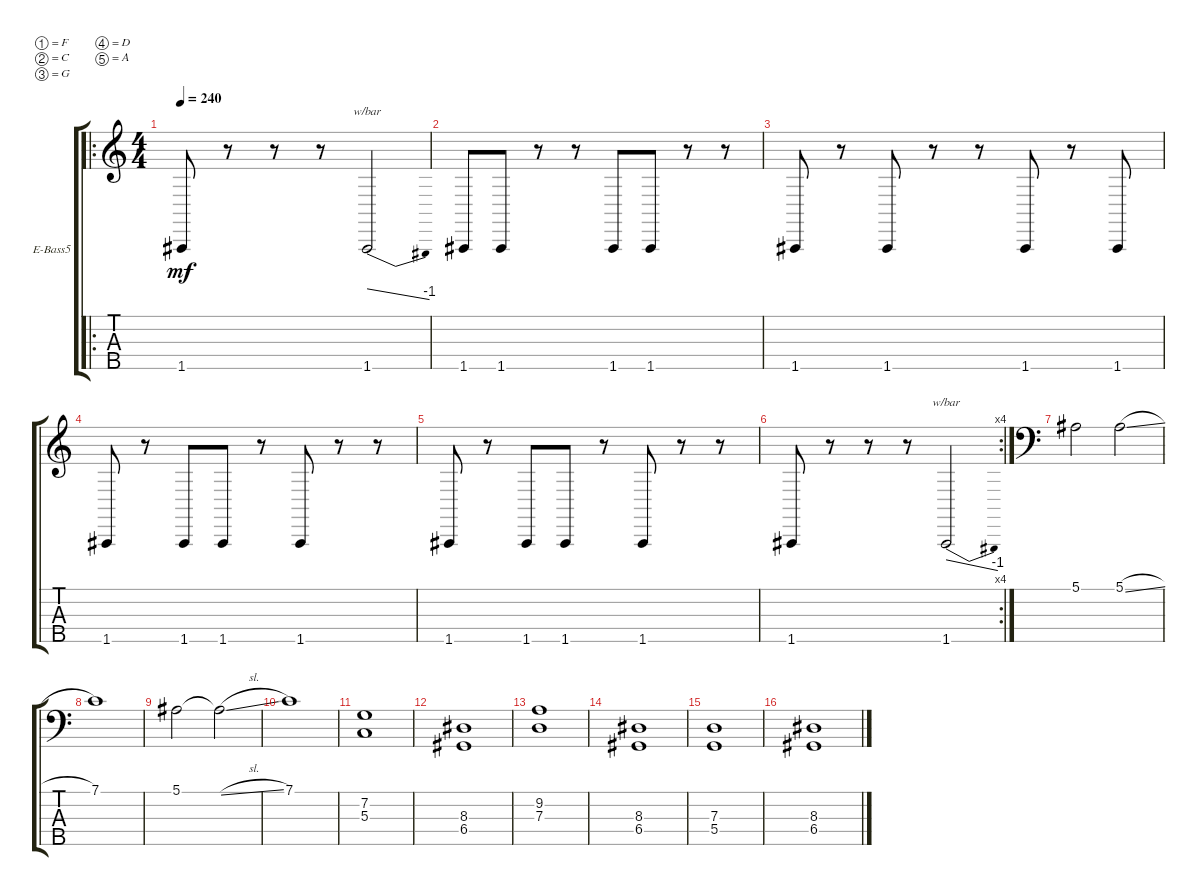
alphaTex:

\defaultSystemsLayout 4
\bracketExtendMode groupsimilarinstruments
\firstSystemTrackNameOrientation horizontal
\otherSystemsTrackNameOrientation horizontal
\track ("Electric Bass" "E-Bass5") {instrument electricbassfinger}
\staff {score tabs}
\tuning (F2 C2 G1 D1 A0)
\ro
\ts (4 4)
\tempo 240
\clef g2
\ks c
1.5.8{dy mf} r.8 r.8 r.8 1.5.2{tbe (dive default 0 0 45 -4)} |
1.5.8 1.5.8 r.8 r.8 1.5.8 1.5.8 r.8 r.8 |
1.5.8 r.8 1.5.8 r.8 r.8 1.5.8 r.8 1.5.8 |
1.5.8 r.8 1.5.8 1.5.8 r.8 1.5.8 r.8 r.8 |
1.5.8 r.8 1.5.8 1.5.8 r.8 1.5.8 r.8 r.8 |
\rc 4
1.5.8 r.8 r.8 r.8 1.5.2{tbe (dive default 0 0 45 -4)} |
\clef f4
5.1.2 5.1{sl}.2 |
7.1.1 |
5.1.2 5.1{sl t}.2 |
7.1.1 |
(5.3 7.2).1 |
(6.4 8.3).1 |
(9.2 7.3).1 |
(8.3 6.4).1 |
(7.3 5.4).1 |
(6.4 8.3).1
